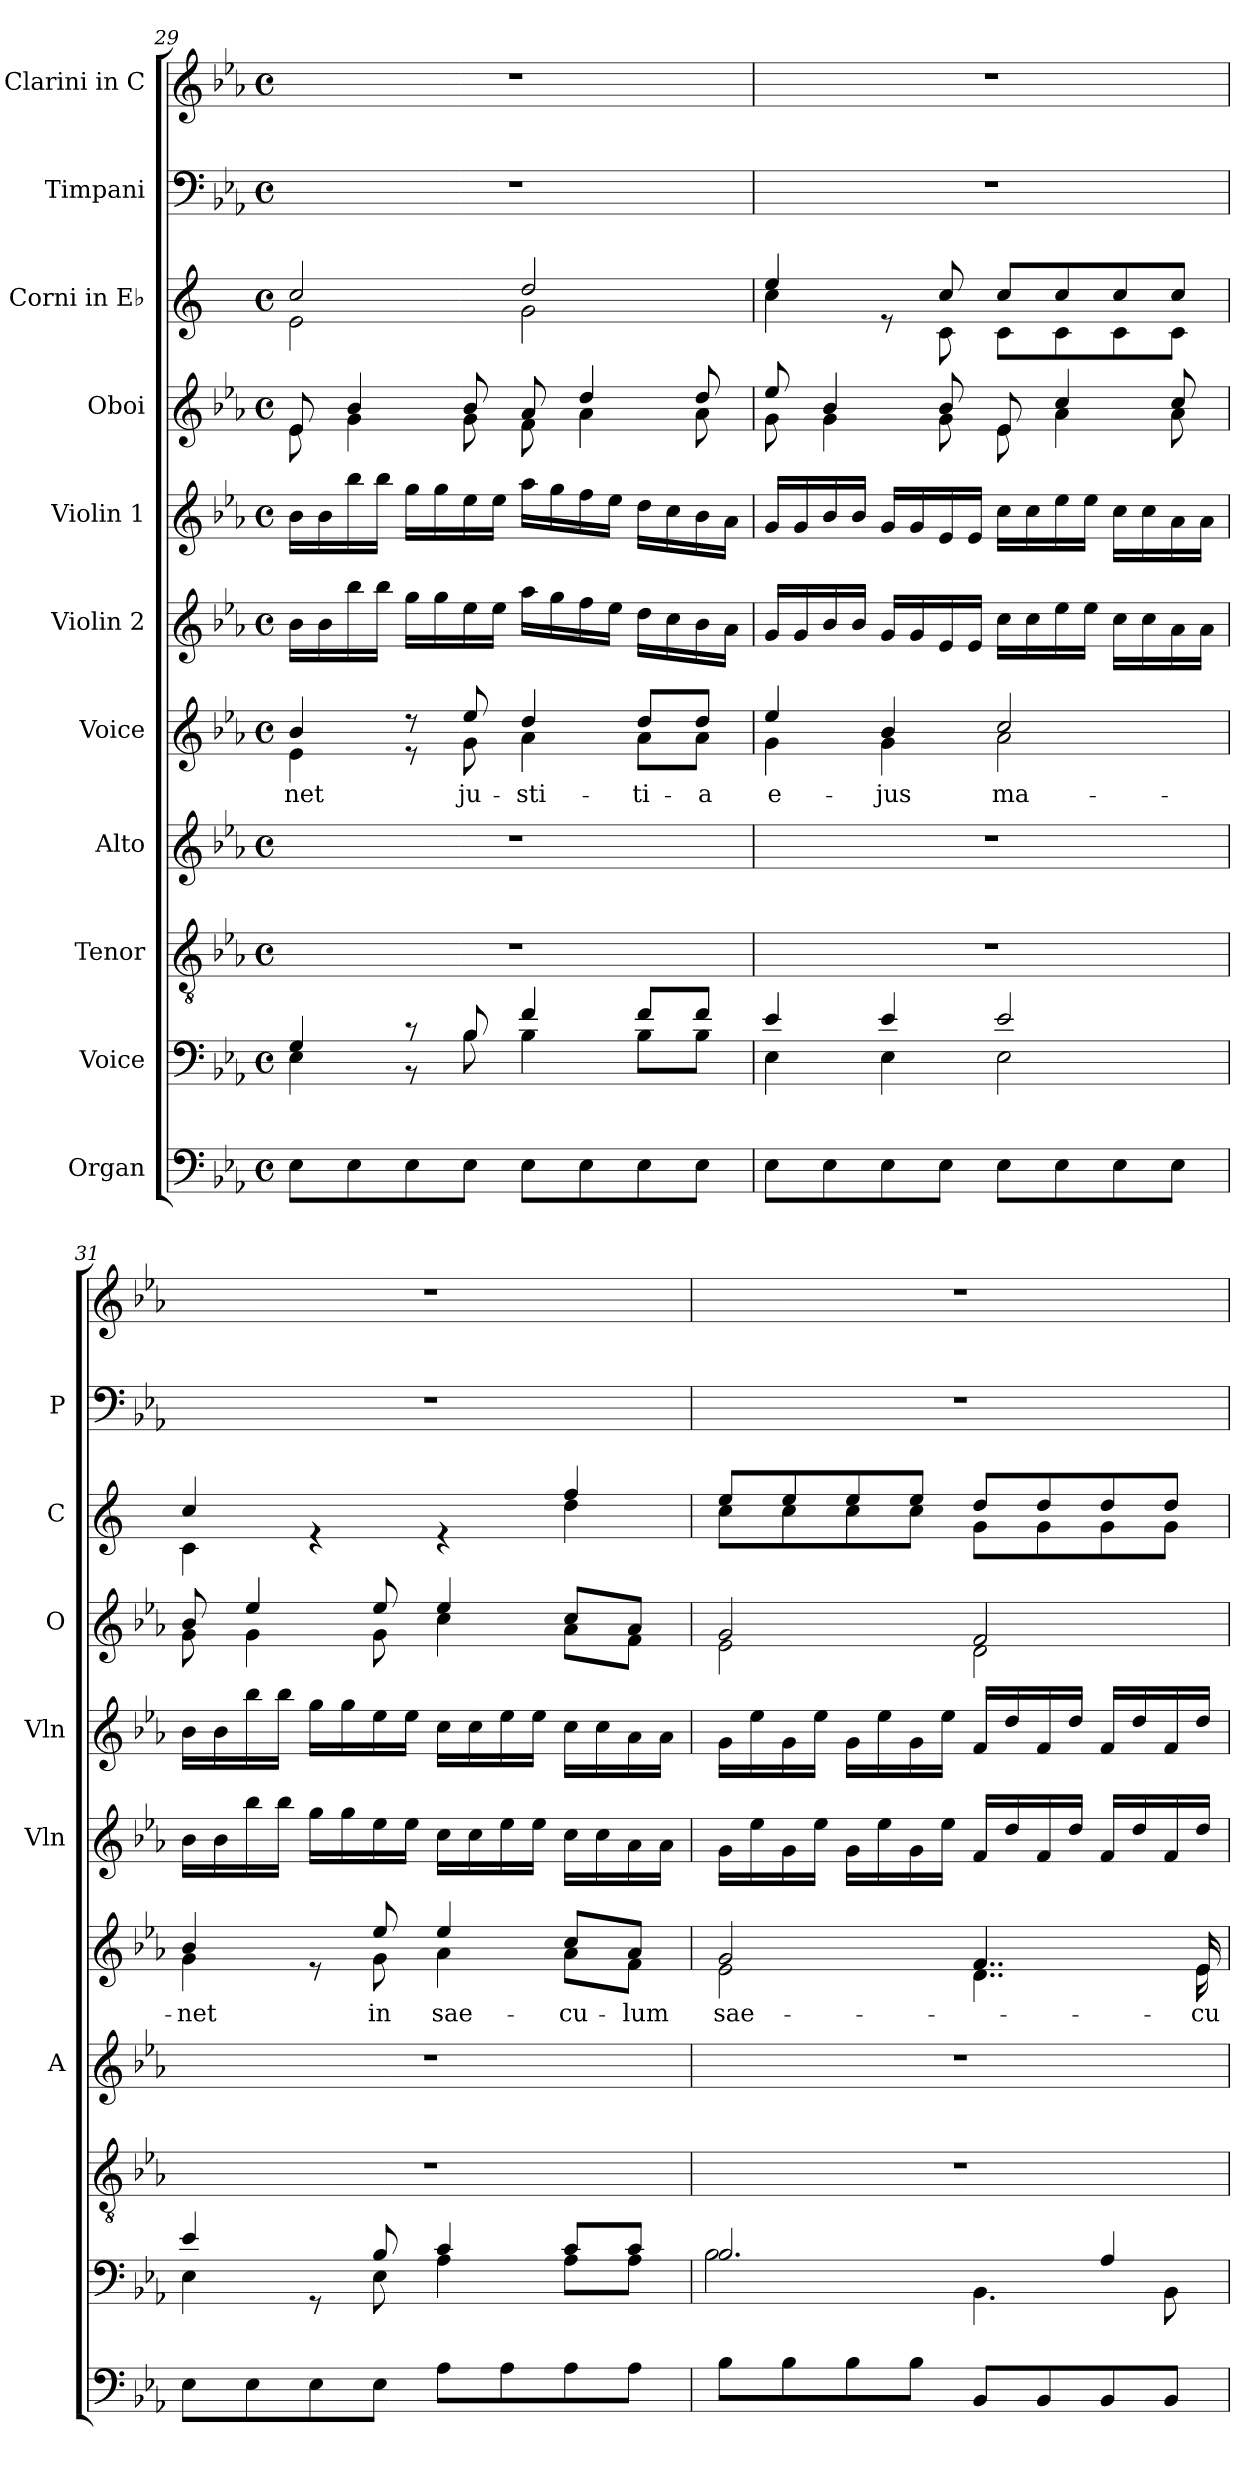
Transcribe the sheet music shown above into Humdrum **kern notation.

**kern	**kern	**kern	**kern	**kern	**text	**kern	**kern	**kern	**kern	**kern	**kern
*part11	*part10	*part9	*part8	*part7	*part7	*part6	*part5	*part4	*part3	*part2	*part1
*staff11	*staff10	*staff9	*staff8	*staff7	*staff7	*staff6	*staff5	*staff4	*staff3	*staff2	*staff1
*I"Organ	*I"Voice	*I"Tenor	*I"Alto	*I"Voice	*	*I"Violin 2	*I"Violin 1	*I"Oboi	*I"Corni in E♭	*I"Timpani	*I"Clarini in C
*	*	*	*I'A	*	*	*I'Vln	*I'Vln	*I'O	*I'C	*I'P	*
*clefF4	*clefF4	*clefGv2	*clefG2	*clefG2	*	*clefG2	*clefG2	*clefG2	*clefG2	*clefF4	*clefG2
*	*	*	*	*	*	*	*	*	*ITrd5c9	*	*
*k[b-e-a-]	*k[b-e-a-]	*k[b-e-a-]	*k[b-e-a-]	*k[b-e-a-]	*	*k[b-e-a-]	*k[b-e-a-]	*k[b-e-a-]	*k[b-e-a-]	*k[b-e-a-]	*k[b-e-a-]
*M4/4	*M4/4	*M4/4	*M4/4	*M4/4	*	*M4/4	*M4/4	*M4/4	*M4/4	*M4/4	*M4/4
*met(c)	*met(c)	*met(c)	*met(c)	*met(c)	*	*met(c)	*met(c)	*met(c)	*met(c)	*met(c)	*met(c)
=29	=29	=29	=29	=29	=29	=29	=29	=29	=29	=29	=29
*	*^	*	*	*	*	*	*	*	*	*	*
!	!	!	!	!	!	!LO:LY:b	!	!	!	!	!	!
*	*	*	*	*	*^	*	*	*	*^	*^	*	*
8E-\L	4G/	4E-\	1r	1r	4b-/	4e-\	-net	16b-\LL	16b-\LL	8e-/	8e-\	2e-/	2G\	1r	1r
.	.	.	.	.	.	.	.	16b-\	16b-\	.	.	.	.	.	.
8E-\	.	.	.	.	.	.	.	16bb-\	16bb-\	4b-/	4g\	.	.	.	.
.	.	.	.	.	.	.	.	16bb-\JJ	16bb-\JJ	.	.	.	.	.	.
8E-\	8r	8r	.	.	8r	8r	.	16gg\LL	16gg\LL	.	.	.	.	.	.
.	.	.	.	.	.	.	.	16gg\	16gg\	.	.	.	.	.	.
!	!	!	!	!	!	!	!LO:LY:b	!	!	!	!	!	!	!	!
8E-\J	8B-/	8B-\	.	.	8ee-/	8g\	ju-	16ee-\	16ee-\	8b-/	8g\	.	.	.	.
.	.	.	.	.	.	.	.	16ee-\JJ	16ee-\JJ	.	.	.	.	.	.
!	!	!	!	!	!	!	!LO:LY:b	!	!	!	!	!	!	!	!
8E-\L	4f/	4B-\	.	.	4dd/	4a-\	-sti-	16aa-\LL	16aa-\LL	8a-/	8f\	2f/	2B-\	.	.
.	.	.	.	.	.	.	.	16gg\	16gg\	.	.	.	.	.	.
8E-\	.	.	.	.	.	.	.	16ff\	16ff\	4dd/	4a-\	.	.	.	.
.	.	.	.	.	.	.	.	16ee-\JJ	16ee-\JJ	.	.	.	.	.	.
!	!	!	!	!	!	!	!LO:LY:b	!	!	!	!	!	!	!	!
8E-\	8f/L	8B-\L	.	.	8dd/L	8a-\L	-ti-	16dd\LL	16dd\LL	.	.	.	.	.	.
.	.	.	.	.	.	.	.	16cc\	16cc\	.	.	.	.	.	.
!	!	!	!	!	!	!	!LO:LY:b	!	!	!	!	!	!	!	!
8E-\J	8f/J	8B-\J	.	.	8dd/J	8a-\J	-a	16b-\	16b-\	8dd/	8a-\	.	.	.	.
.	.	.	.	.	.	.	.	16a-\JJ	16a-\JJ	.	.	.	.	.	.
!!LO:LB:g=z
=30	=30	=30	=30	=30	=30	=30	=30	=30	=30	=30	=30	=30	=30	=30	=30
!	!	!	!	!	!	!	!LO:LY:b	!	!	!	!	!	!	!	!
8E-\L	4e-/	4E-\	1r	1r	4ee-/	4g\	e-	16g/LL	16g/LL	8ee-/	8g\	4g/	4e-\	1r	1r
.	.	.	.	.	.	.	.	16g/	16g/	.	.	.	.	.	.
8E-\	.	.	.	.	.	.	.	16b-/	16b-/	4b-/	4g\	.	.	.	.
.	.	.	.	.	.	.	.	16b-/JJ	16b-/JJ	.	.	.	.	.	.
!	!	!	!	!	!	!	!LO:LY:b	!	!	!	!	!	!	!	!
8E-\	4e-/	4E-\	.	.	4b-/	4g\	-jus	16g/LL	16g/LL	.	.	8re	8ryy	.	.
.	.	.	.	.	.	.	.	16g/	16g/	.	.	.	.	.	.
8E-\J	.	.	.	.	.	.	.	16e-/	16e-/	8b-/	8g\	8e-/	8E-\	.	.
.	.	.	.	.	.	.	.	16e-/JJ	16e-/JJ	.	.	.	.	.	.
!	!	!	!	!	!	!	!LO:LY:b	!	!	!	!	!	!	!	!
8E-\L	2e-/	2E-\	.	.	2cc/	2a-\	ma-	16cc\LL	16cc\LL	8e-/	8e-\	8e-/L	8E-\L	.	.
.	.	.	.	.	.	.	.	16cc\	16cc\	.	.	.	.	.	.
8E-\	.	.	.	.	.	.	.	16ee-\	16ee-\	4cc/	4a-\	8e-/	8E-\	.	.
.	.	.	.	.	.	.	.	16ee-\JJ	16ee-\JJ	.	.	.	.	.	.
8E-\	.	.	.	.	.	.	.	16cc\LL	16cc\LL	.	.	8e-/	8E-\	.	.
.	.	.	.	.	.	.	.	16cc\	16cc\	.	.	.	.	.	.
8E-\J	.	.	.	.	.	.	.	16a-\	16a-\	8cc/	8a-\	8e-/J	8E-\J	.	.
.	.	.	.	.	.	.	.	16a-\JJ	16a-\JJ	.	.	.	.	.	.
=31	=31	=31	=31	=31	=31	=31	=31	=31	=31	=31	=31	=31	=31	=31	=31
!	!	!	!	!	!	!	!LO:LY:b	!	!	!	!	!	!	!	!
8E-\L	4e-/	4E-\	1r	1r	4b-/	4g\	-net	16b-\LL	16b-\LL	8b-/	8g\	4e-/	4E-\	1r	1r
.	.	.	.	.	.	.	.	16b-\	16b-\	.	.	.	.	.	.
8E-\	.	.	.	.	.	.	.	16bb-\	16bb-\	4ee-/	4g\	.	.	.	.
.	.	.	.	.	.	.	.	16bb-\JJ	16bb-\JJ	.	.	.	.	.	.
8E-\	8rGG	8ryy	.	.	8re	8ryy	.	16gg\LL	16gg\LL	.	.	4re	2ryy	.	.
.	.	.	.	.	.	.	.	16gg\	16gg\	.	.	.	.	.	.
!	!	!	!	!	!	!	!LO:LY:b	!	!	!	!	!	!	!	!
8E-\J	8B-/	8E-\	.	.	8ee-/	8g\	in	16ee-\	16ee-\	8ee-/	8g\	.	.	.	.
.	.	.	.	.	.	.	.	16ee-\JJ	16ee-\JJ	.	.	.	.	.	.
!	!	!	!	!	!	!	!LO:LY:b	!	!	!	!	!	!	!	!
8A-\L	4c/	4A-\	.	.	4ee-/	4a-\	sae-	16cc\LL	16cc\LL	4ee-/	4cc\	4re	.	.	.
.	.	.	.	.	.	.	.	16cc\	16cc\	.	.	.	.	.	.
8A-\	.	.	.	.	.	.	.	16ee-\	16ee-\	.	.	.	.	.	.
.	.	.	.	.	.	.	.	16ee-\JJ	16ee-\JJ	.	.	.	.	.	.
!	!	!	!	!	!	!	!LO:LY:b	!	!	!	!	!	!	!	!
8A-\	8c/L	8A-\L	.	.	8cc/L	8a-\L	-cu-	16cc\LL	16cc\LL	8cc/L	8a-\L	4a-/	4f\	.	.
.	.	.	.	.	.	.	.	16cc\	16cc\	.	.	.	.	.	.
!	!	!	!	!	!	!	!LO:LY:b	!	!	!	!	!	!	!	!
8A-\J	8c/J	8A-\J	.	.	8a-/J	8f\J	-lum	16a-\	16a-\	8a-/J	8f\J	.	.	.	.
.	.	.	.	.	.	.	.	16a-\JJ	16a-\JJ	.	.	.	.	.	.
=32	=32	=32	=32	=32	=32	=32	=32	=32	=32	=32	=32	=32	=32	=32	=32
!	!	!	!	!	!	!	!LO:LY:b	!	!	!	!	!	!	!	!
8B-\L	2.B-/	2B-\	1r	1r	2g/	2e-\	sae-	16g\LL	16g\LL	2g/	2e-\	8g/L	8e-\L	1r	1r
.	.	.	.	.	.	.	.	16ee-\	16ee-\	.	.	.	.	.	.
8B-\	.	.	.	.	.	.	.	16g\	16g\	.	.	8g/	8e-\	.	.
.	.	.	.	.	.	.	.	16ee-\JJ	16ee-\JJ	.	.	.	.	.	.
8B-\	.	.	.	.	.	.	.	16g\LL	16g\LL	.	.	8g/	8e-\	.	.
.	.	.	.	.	.	.	.	16ee-\	16ee-\	.	.	.	.	.	.
8B-\J	.	.	.	.	.	.	.	16g\	16g\	.	.	8g/J	8e-\J	.	.
.	.	.	.	.	.	.	.	16ee-\JJ	16ee-\JJ	.	.	.	.	.	.
8BB-/L	.	4.BB-\	.	.	4..f/	4..d\	.	16f/LL	16f/LL	2f/	2d\	8f/L	8B-\L	.	.
.	.	.	.	.	.	.	.	16dd/	16dd/	.	.	.	.	.	.
8BB-/	.	.	.	.	.	.	.	16f/	16f/	.	.	8f/	8B-\	.	.
.	.	.	.	.	.	.	.	16dd/JJ	16dd/JJ	.	.	.	.	.	.
8BB-/	4A-/	.	.	.	.	.	.	16f/LL	16f/LL	.	.	8f/	8B-\	.	.
.	.	.	.	.	.	.	.	16dd/	16dd/	.	.	.	.	.	.
8BB-/J	.	8BB-\	.	.	.	.	.	16f/	16f/	.	.	8f/J	8B-\J	.	.
!	!	!	!	!	!	!	!LO:LY:b	!	!	!	!	!	!	!	!
.	.	.	.	.	16e-/	16e-\	-cu-	16dd/JJ	16dd/JJ	.	.	.	.	.	.
*	*	*	*	*	*	*	*	*	*	*v	*v	*	*	*	*
*	*v	*v	*	*	*v	*v	*	*	*	*	*v	*v	*	*
=	=	=	=	=	=	=	=	=	=	=	=
*-	*-	*-	*-	*-	*-	*-	*-	*-	*-	*-	*-
